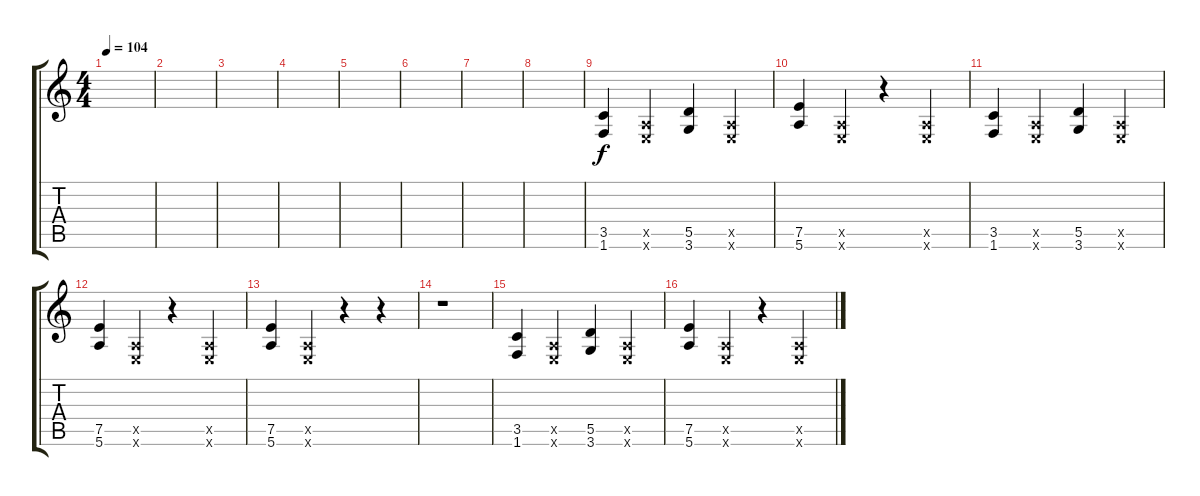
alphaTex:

\track "" {instrument distortionguitar}
\staff {score tabs}
\tuning (E4 B3 G3 D3 A2 E2) {hide}
\ts (4 4)
\tempo 104
\clef g2
\ks c
|
|
|
|
|
|
|
|
(3.5 1.6).4 (0.5{x} 0.6{x}).4 (5.5 3.6).4 (0.5{x} 0.6{x}).4 |
(7.5 5.6).4 (0.5{x} 0.6{x}).4 r.4 (0.5{x} 0.6{x}).4 |
(3.5 1.6).4 (0.5{x} 0.6{x}).4 (5.5 3.6).4 (0.5{x} 0.6{x}).4 |
(7.5 5.6).4 (0.5{x} 0.6{x}).4 r.4 (0.5{x} 0.6{x}).4 |
(7.5 5.6).4 (0.5{x} 0.6{x}).4 r.4 r.4 |
r.1 |
(3.5 1.6).4 (0.5{x} 0.6{x}).4 (5.5 3.6).4 (0.5{x} 0.6{x}).4 |
(7.5 5.6).4 (0.5{x} 0.6{x}).4 r.4 (0.5{x} 0.6{x}).4
